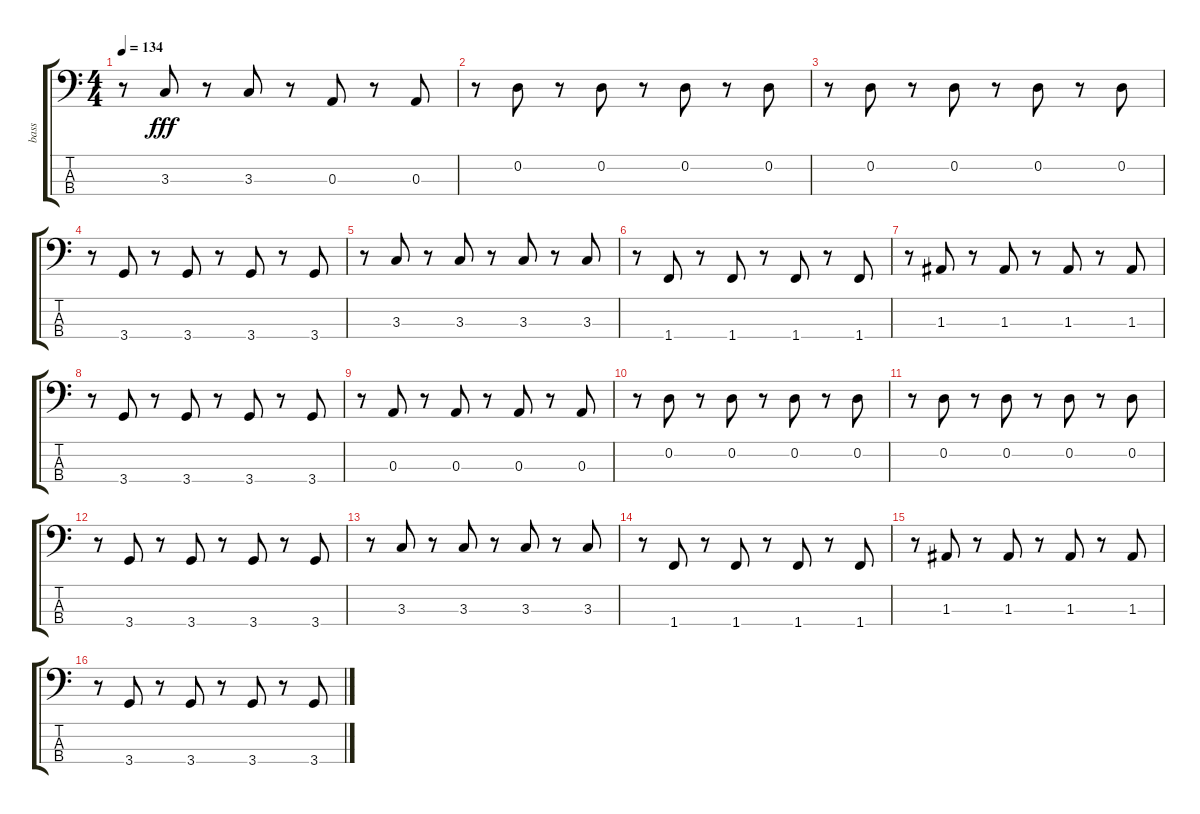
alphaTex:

\track ("bass" "bass") {instrument fretlessbass}
\staff {score tabs}
\tuning (G2 D2 A1 E1) {hide}
\ts (4 4)
\tempo 134
\clef f4
\ks c
r.8{dy fff} 3.3.8 r.8 3.3.8 r.8 0.3.8 r.8 0.3.8 |
r.8 0.2.8 r.8 0.2.8 r.8 0.2.8 r.8 0.2.8 |
r.8 0.2.8 r.8 0.2.8 r.8 0.2.8 r.8 0.2.8 |
r.8 3.4.8 r.8 3.4.8 r.8 3.4.8 r.8 3.4.8 |
r.8 3.3.8 r.8 3.3.8 r.8 3.3.8 r.8 3.3.8 |
r.8 1.4.8 r.8 1.4.8 r.8 1.4.8 r.8 1.4.8 |
r.8 1.3.8 r.8 1.3.8 r.8 1.3.8 r.8 1.3.8 |
r.8 3.4.8 r.8 3.4.8 r.8 3.4.8 r.8 3.4.8 |
r.8 0.3.8 r.8 0.3.8 r.8 0.3.8 r.8 0.3.8 |
r.8 0.2.8 r.8 0.2.8 r.8 0.2.8 r.8 0.2.8 |
r.8 0.2.8 r.8 0.2.8 r.8 0.2.8 r.8 0.2.8 |
r.8 3.4.8 r.8 3.4.8 r.8 3.4.8 r.8 3.4.8 |
r.8 3.3.8 r.8 3.3.8 r.8 3.3.8 r.8 3.3.8 |
r.8 1.4.8 r.8 1.4.8 r.8 1.4.8 r.8 1.4.8 |
r.8 1.3.8 r.8 1.3.8 r.8 1.3.8 r.8 1.3.8 |
r.8 3.4.8 r.8 3.4.8 r.8 3.4.8 r.8 3.4.8
